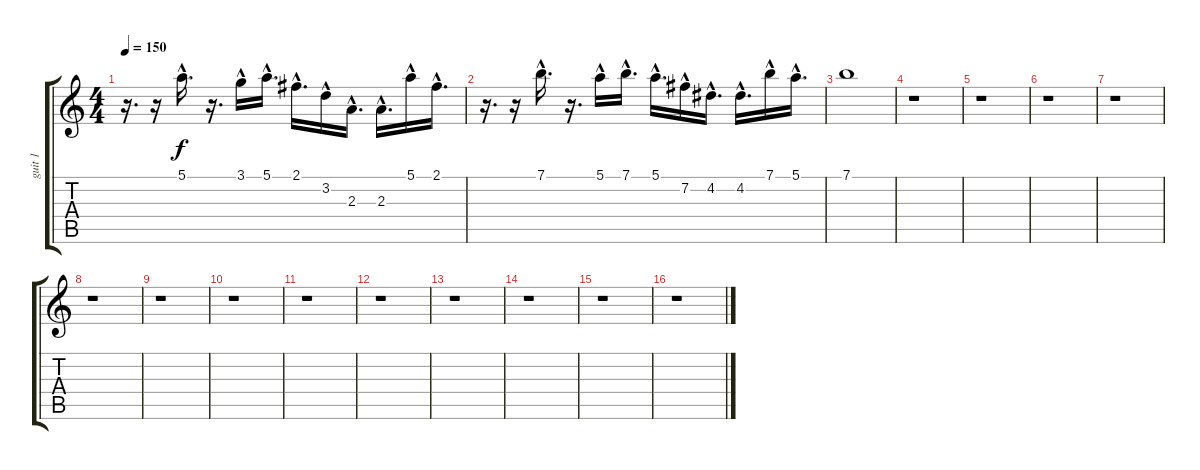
\track ("guit 1" "guit 1") {instrument distortionguitar}
\staff {score tabs}
\tuning (E4 B3 G3 D3 A2 E2) {hide}
\ts (4 4)
\tempo 150
\clef g2
\ks c
r.16{d dy f} r.16 5.1{hac}.16{d} r.16{d} 3.1{hac}.16 5.1{hac}.16{d} 2.1{hac}.16{d} 3.2{hac}.16 2.3{hac}.16{d} 2.3{hac}.16{d} 5.1{hac}.16 2.1{hac}.16{d} |
r.16{d} r.16 7.1{hac}.16{d} r.16{d} 5.1{hac}.16 7.1{hac}.16{d} 5.1{hac}.16{d} 7.2{hac}.16 4.2{hac}.16{d} 4.2{hac}.16{d} 7.1{hac}.16 5.1{hac}.16{d} |
7.1.1 |
r.1 |
r.1 |
r.1 |
r.1 |
r.1 |
r.1 |
r.1 |
r.1 |
r.1 |
r.1 |
r.1 |
r.1 |
r.1
